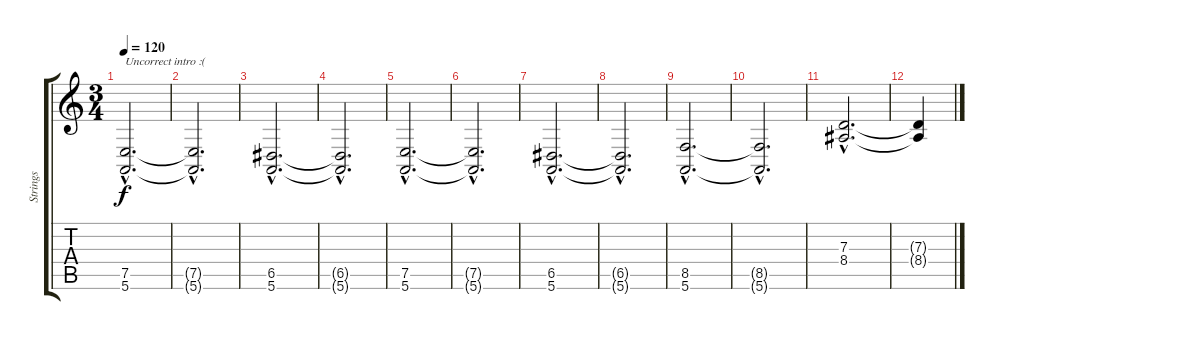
\track ("Strings" "Strings") {instrument stringensemble1}
\staff {score tabs}
\tuning (E4 B3 G3 D3 A2 E2) {hide}
\ts (3 4)
\tempo 120
\clef g2
\ks c
(7.5{hac} 5.6{hac}).2{d txt "Uncorrect intro :(" dy f instrument stringensemble1} |
(7.5{hac t} 5.6{hac t}).2{d} |
(6.5{hac} 5.6{hac}).2{d} |
(6.5{hac t} 5.6{hac t}).2{d} |
(7.5{hac} 5.6{hac}).2{d} |
(7.5{hac t} 5.6{hac t}).2{d} |
(6.5{hac} 5.6{hac}).2{d} |
(6.5{hac t} 5.6{t}).2{d} |
(8.5{hac} 5.6{hac}).2{d} |
(8.5{hac t} 5.6{hac t}).2{d} |
(7.3{hac} 8.4{hac}).2{d} |
(7.3{t} 8.4{t}).4
